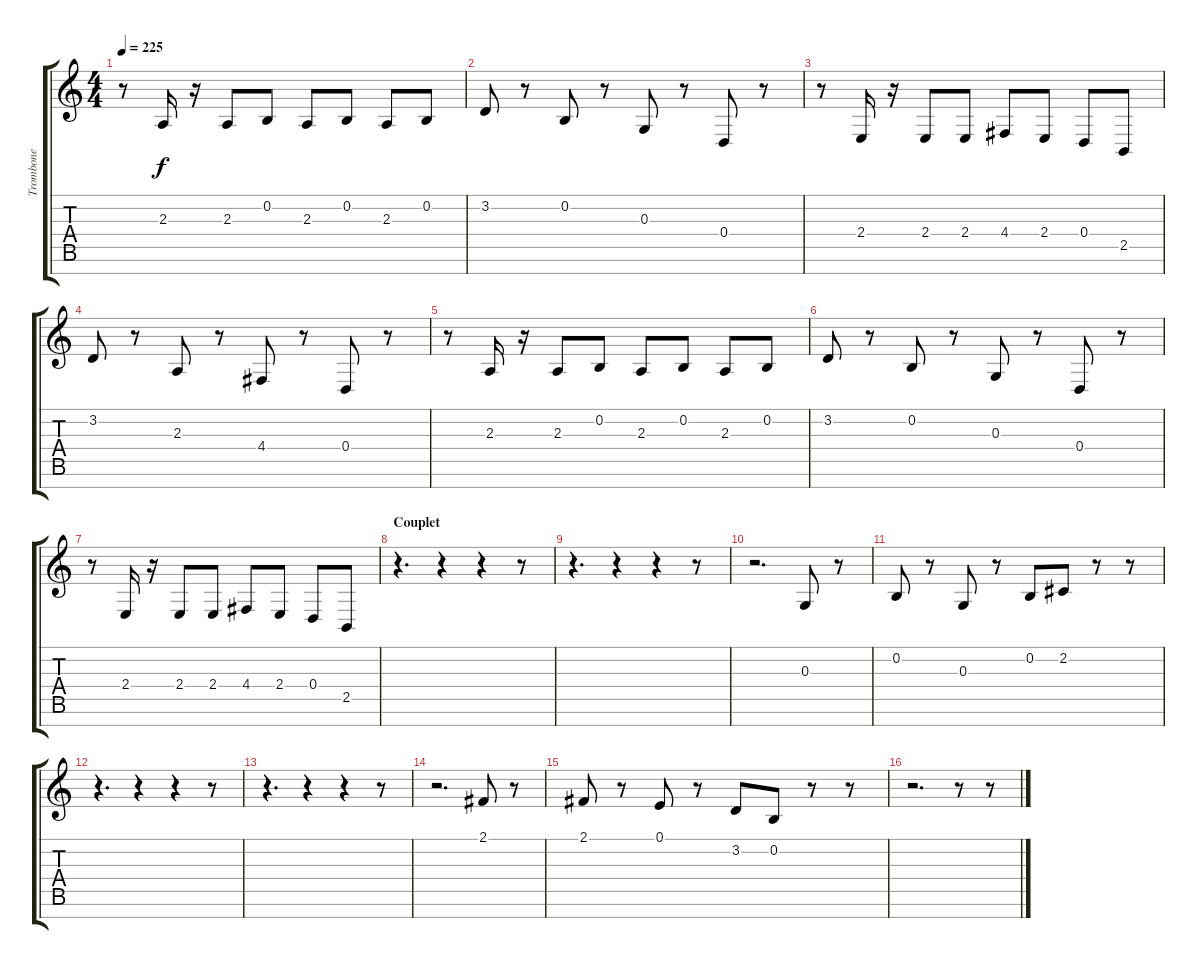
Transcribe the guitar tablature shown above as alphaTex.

\track ("Trombone" "Trombone") {instrument trombone}
\staff {score tabs}
\tuning (E4 B3 G3 D3 A2 E2 B1) {hide}
\ts (4 4)
\tempo 225
\clef g2
\ks c
r.8{dy f} 2.3.16 r.16 2.3.8 0.2.8 2.3.8 0.2.8 2.3.8 0.2.8 |
3.2.8 r.8 0.2.8 r.8 0.3.8 r.8 0.4.8 r.8 |
r.8 2.4.16 r.16 2.4.8 2.4.8 4.4.8 2.4.8 0.4.8 2.5.8 |
3.2.8 r.8 2.3.8 r.8 4.4.8 r.8 0.4.8 r.8 |
r.8 2.3.16 r.16 2.3.8 0.2.8 2.3.8 0.2.8 2.3.8 0.2.8 |
3.2.8 r.8 0.2.8 r.8 0.3.8 r.8 0.4.8 r.8 |
r.8 2.4.16 r.16 2.4.8 2.4.8 4.4.8 2.4.8 0.4.8 2.5.8 |
\section ("" "Couplet")
r.4{d} r.4 r.4 r.8 |
r.4{d} r.4 r.4 r.8 |
r.2{d} 0.3.8 r.8 |
0.2.8 r.8 0.3.8 r.8 0.2.8 2.2.8 r.8 r.8 |
r.4{d} r.4 r.4 r.8 |
r.4{d} r.4 r.4 r.8 |
r.2{d} 2.1.8 r.8 |
2.1.8 r.8 0.1.8 r.8 3.2.8 0.2.8 r.8 r.8 |
r.2{d} r.8 r.8
